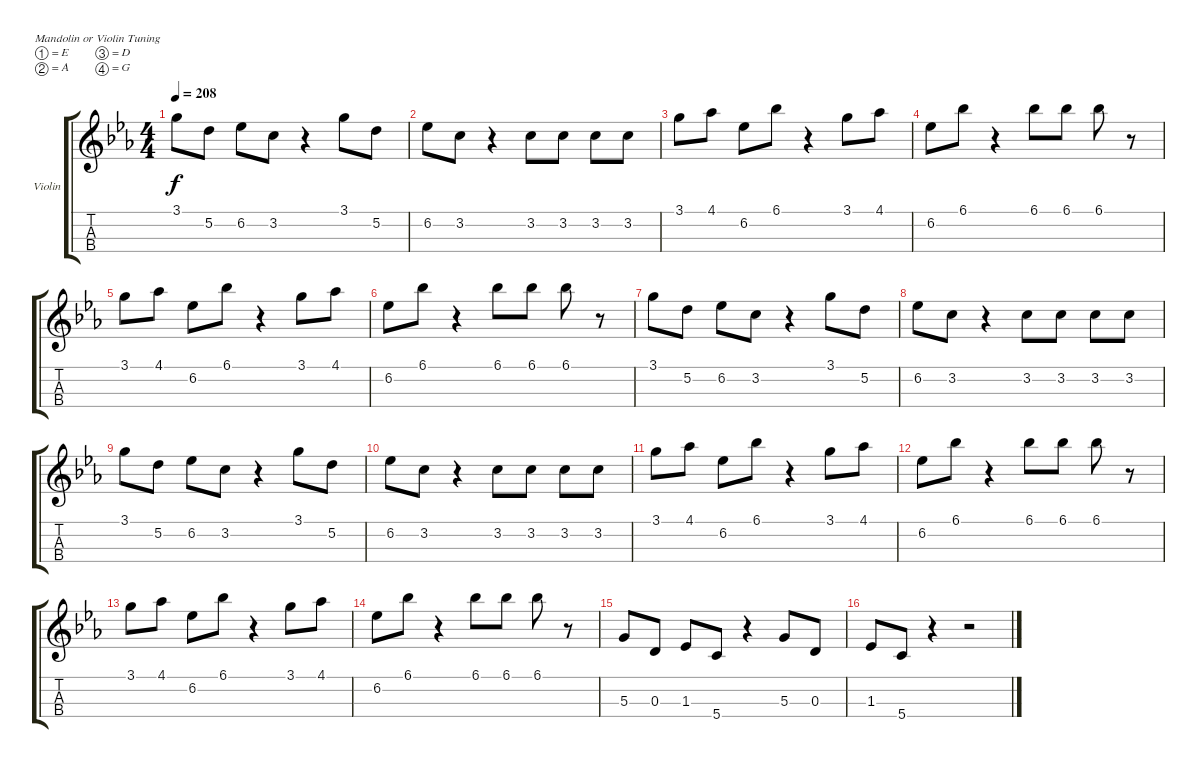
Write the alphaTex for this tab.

\defaultSystemsLayout 4
\bracketExtendMode groupsimilarinstruments
\firstSystemTrackNameOrientation horizontal
\otherSystemsTrackNameOrientation horizontal
\track ("Violin" "Violin") {instrument violin}
\staff {score tabs}
\tuning (E5 A4 D4 G3)
\ts (4 4)
\tempo 208
\clef g2
\ks eb
3.1.8{dy f} 5.2.8 6.2.8 3.2.8 r.4 3.1.8 5.2.8 |
6.2.8 3.2.8 r.4 3.2.8 3.2.8 3.2.8 3.2.8 |
3.1.8 4.1.8 6.2.8 6.1.8 r.4 3.1.8 4.1.8 |
6.2.8 6.1.8 r.4 6.1.8 6.1.8 6.1.8 r.8 |
3.1.8 4.1.8 6.2.8 6.1.8 r.4 3.1.8 4.1.8 |
6.2.8 6.1.8 r.4 6.1.8 6.1.8 6.1.8 r.8 |
3.1.8 5.2.8 6.2.8 3.2.8 r.4 3.1.8 5.2.8 |
6.2.8 3.2.8 r.4 3.2.8 3.2.8 3.2.8 3.2.8 |
3.1.8 5.2.8 6.2.8 3.2.8 r.4 3.1.8 5.2.8 |
6.2.8 3.2.8 r.4 3.2.8 3.2.8 3.2.8 3.2.8 |
3.1.8 4.1.8 6.2.8 6.1.8 r.4 3.1.8 4.1.8 |
6.2.8 6.1.8 r.4 6.1.8 6.1.8 6.1.8 r.8 |
3.1.8 4.1.8 6.2.8 6.1.8 r.4 3.1.8 4.1.8 |
6.2.8 6.1.8 r.4 6.1.8 6.1.8 6.1.8 r.8 |
5.3.8 0.3.8 1.3.8 5.4.8 r.4 5.3.8 0.3.8 |
1.3.8 5.4.8 r.4 r.2
